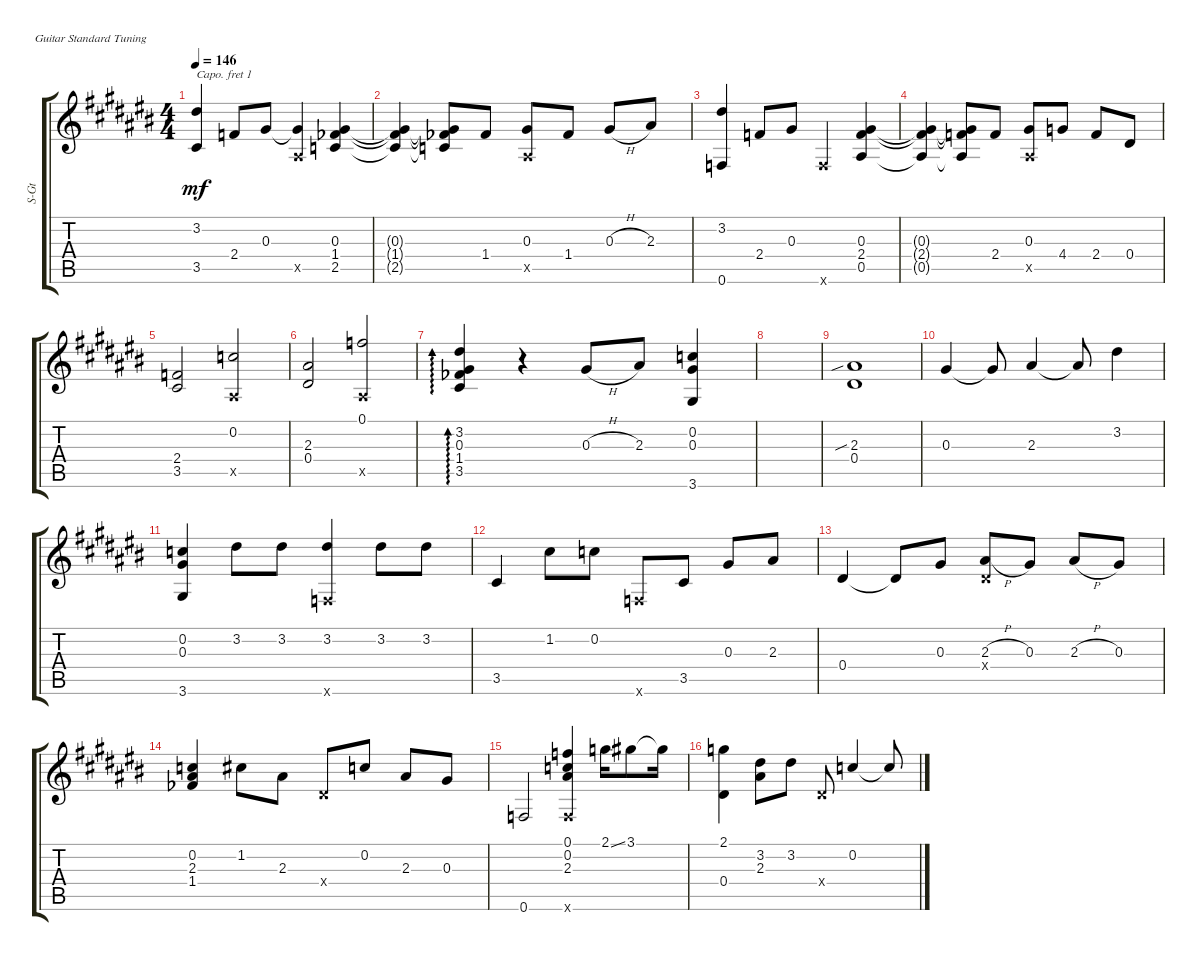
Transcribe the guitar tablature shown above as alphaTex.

\defaultSystemsLayout 4
\bracketExtendMode groupsimilarinstruments
\otherSystemsTrackNameOrientation horizontal
\track ("Steel Guitar" "S-Gt") {instrument acousticguitarsteel}
\staff {score tabs}
\capo 1
\tuning (E4 B3 G3 D3 A2 E2)
\ts (4 4)
\tempo 146
\clef g2
\ks c#
(3.2{acc forcenatural} 3.5{acc forcenatural}).4{dy mf instrument acousticguitarsteel beam Up} 2.4{acc forcenatural}.8{beam Up} 0.3{acc forcenatural}.8{beam Up} (0.3{t acc forcenatural} 0.5{x acc forcenatural}).4{beam Up} (2.5{acc forcenatural} 1.4{acc b} 0.3{acc forcenatural}).4{beam Up} |
(2.5{t acc forcenatural} 1.4{t acc b} 0.3{t acc forcenatural}).4{beam Up} (2.5{t acc forcenatural} 1.4{t acc b} 0.3{t acc forcenatural}).8{beam Up} 1.4{acc b}.8{beam Up} (0.3{acc forcenatural} 0.5{x acc forcenatural}).8{beam Up} 1.4{acc b}.8{beam Up} 0.3{h acc forcenatural}.8{beam Up} 2.3{acc forcenatural}.8{beam Up} |
(3.2{acc forcenatural} 0.6{acc forcenatural}).4{beam Up} 2.4{acc forcenatural}.8{beam Up} 0.3{acc forcenatural}.8{beam Up} 0.6{x acc forcenatural}.4{beam Up} (0.5{acc forcenatural} 2.4{acc forcenatural} 0.3{acc forcenatural}).4{beam Up} |
(0.5{t acc forcenatural} 2.4{t acc forcenatural} 0.3{t acc forcenatural}).4{beam Up} (0.5{t acc forcenatural} 2.4{t acc forcenatural} 0.3{t acc forcenatural}).8{beam Up} 2.4{acc forcenatural}.8{beam Up} (0.3{acc forcenatural} 0.5{x acc forcenatural}).8{beam Up} 4.4{acc b}.8{beam Up} 2.4{acc forcenatural}.8{beam Up} 0.4{acc forcenatural}.8{beam Up} |
(2.4{acc forcenatural} 3.5{acc forcenatural}).2{beam Up} (0.2{acc forcenatural} 0.5{x acc forcenatural}).2{beam Up} |
(2.3{acc forcenatural} 0.4{acc forcenatural}).2{beam Up} (0.1{acc forcenatural} 0.5{x acc forcenatural}).2{beam Up} |
(3.5{acc forcenatural} 1.4{acc b} 0.3{acc forcenatural} 3.2{acc forcenatural}).4{ad 0 beam Up} r.4{beam Up} 0.3{h acc forcenatural}.8{beam Up} 2.3{acc forcenatural}.8{beam Up} (0.3{acc forcenatural} 0.2{acc forcenatural} 3.6{acc forcenatural}).4{beam Up} |
|
(2.3{sib acc forcenatural} 0.4{acc forcenatural}).1{beam Up} |
0.3{acc forcenatural}.4{beam Up} 0.3{t acc forcenatural}.8{beam Up} 2.3{acc forcenatural}.4{beam Up} 2.3{t acc forcenatural}.8{beam Up} 3.2{acc forcenatural}.4{beam Down} |
(0.2{acc forcenatural} 0.3{acc forcenatural} 3.6{acc forcenatural}).4{beam Up} 3.2{acc forcenatural}.8{beam Down} 3.2{acc forcenatural}.8{beam Down} (3.2{acc forcenatural} 0.6{x acc forcenatural}).4{beam Up} 3.2{acc forcenatural}.8{beam Down} 3.2{acc forcenatural}.8{beam Down} |
3.5{acc forcenatural}.4{beam Up} 1.2{acc forcenatural}.8{beam Down} 0.2{acc forcenatural}.8{beam Down} 0.6{x acc forcenatural}.8{beam Up} 3.5{acc forcenatural}.8{beam Up} 0.3{acc forcenatural}.8{beam Up} 2.3{acc forcenatural}.8{beam Up} |
0.4{acc forcenatural}.4{beam Up} 0.4{t acc forcenatural}.8{beam Up} 0.3{acc forcenatural}.8{beam Up} (2.3{h acc forcenatural} 0.4{x acc forcenatural}).8{beam Up} 0.3{acc forcenatural}.8{beam Up} 2.3{h acc forcenatural}.8{beam Up} 0.3{acc forcenatural}.8{beam Up} |
(2.3{acc forcenatural} 1.4{acc b} 0.2{acc forcenatural}).4{beam Up} 1.2{acc forcenatural}.8{beam Down} 2.3{acc forcenatural}.8{beam Down} 0.4{x acc forcenatural}.8{beam Up} 0.2{acc forcenatural}.8{beam Up} 2.3{acc forcenatural}.8{beam Up} 0.3{acc forcenatural}.8{beam Up} |
0.6{acc forcenatural}.2{beam Up} (0.6{x acc forcenatural} 0.1{acc forcenatural} 0.2{acc forcenatural} 2.3{acc forcenatural}).4{beam Up} 2.1{ss acc b}.16{beam Down} 3.1{acc forcenatural}.8{beam Down} 3.1{t acc forcenatural}.16{beam Down} |
(2.1{acc b} 0.4{acc forcenatural}).4{beam Down} (2.3{acc forcenatural} 3.2{acc forcenatural}).8{beam Down} 3.2{acc forcenatural}.8{beam Down} 0.4{x acc forcenatural}.8{beam Up} 0.2{acc forcenatural}.4{beam Up} 0.2{t acc forcenatural}.8{beam Up}
